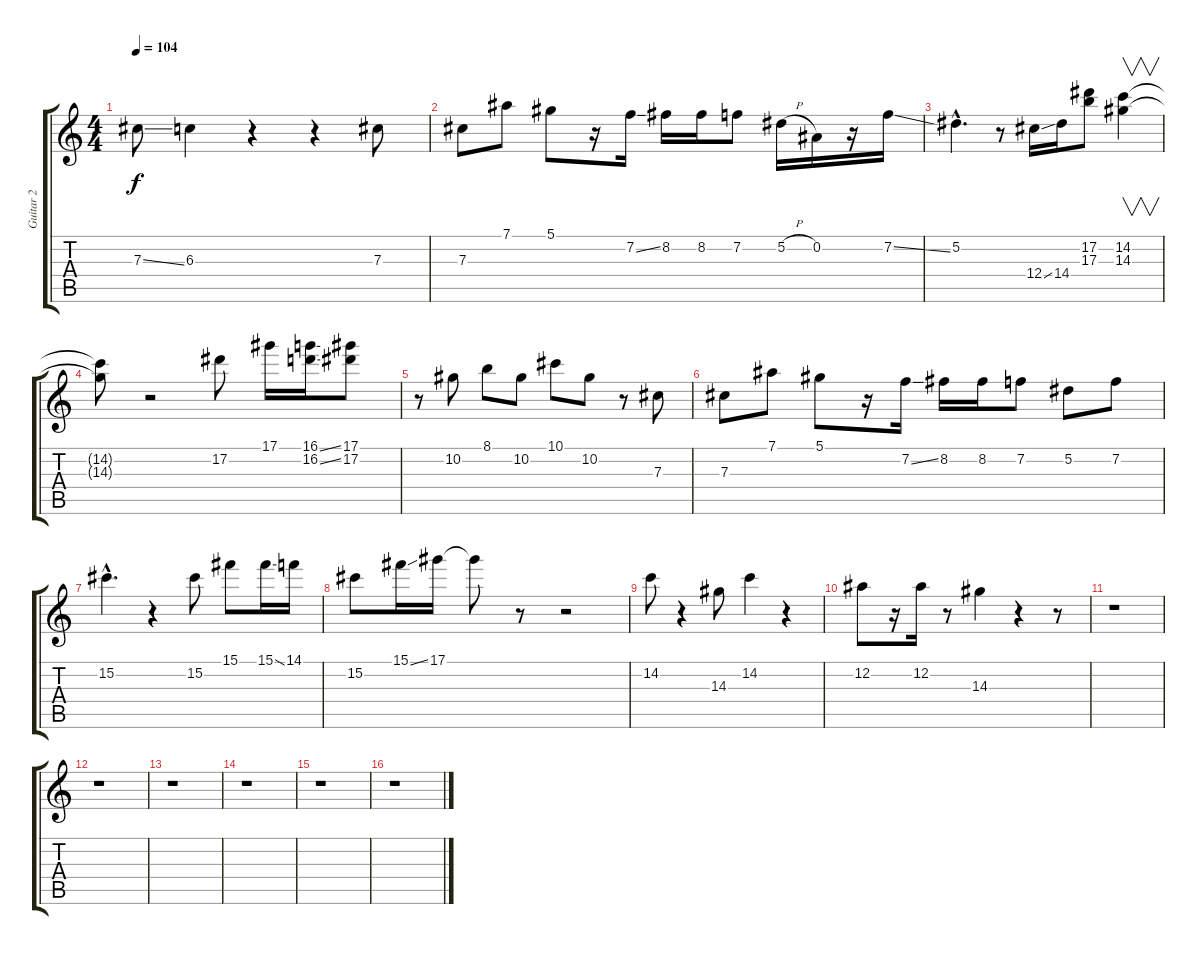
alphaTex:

\track ("Guitar 2" "Guitar 2") {instrument overdrivenguitar}
\staff {score tabs}
\tuning (Eb4 Bb3 Gb3 Db3 Ab2 Eb2) {hide}
\ts (4 4)
\tempo 104
\clef g2
\ks c
7.3{ss}.8{dy f} 6.3.4 r.4 r.4 7.3.8 |
7.3.8 7.1.8 5.1.8 r.16 7.2{ss}.16 8.2.16 8.2.16 7.2.8 5.2{h}.16 0.2.16 r.16 7.2{ss}.16 |
5.2{hac}.4{d} r.8 12.4{ss}.16 14.4.16 (17.2 17.3).8 (14.2 14.3).4{v} |
(14.2{t} 14.3{t}).8 r.2 17.2.8 17.1.16 (16.1{ss} 16.2{ss}).16 (17.1 17.2).8 |
r.8 10.2.8 8.1.8 10.2.8 10.1.8 10.2.8 r.8 7.3.8 |
7.3.8 7.1.8 5.1.8 r.16 7.2{ss}.16 8.2.16 8.2.16 7.2.8 5.2.8 7.2.8 |
15.2{hac}.4{d} r.4 15.2.8 15.1.8 15.1{ss}.16 14.1.16 |
15.2.8 15.1{ss}.16 17.1.16 17.1{t}.8 r.8 r.2 |
14.2.8 r.4 14.3.8 14.2.4 r.4 |
12.2.8 r.16 12.2.16 r.8 14.3.4 r.4 r.8 |
r.1 |
r.1 |
r.1 |
r.1 |
r.1 |
r.1
